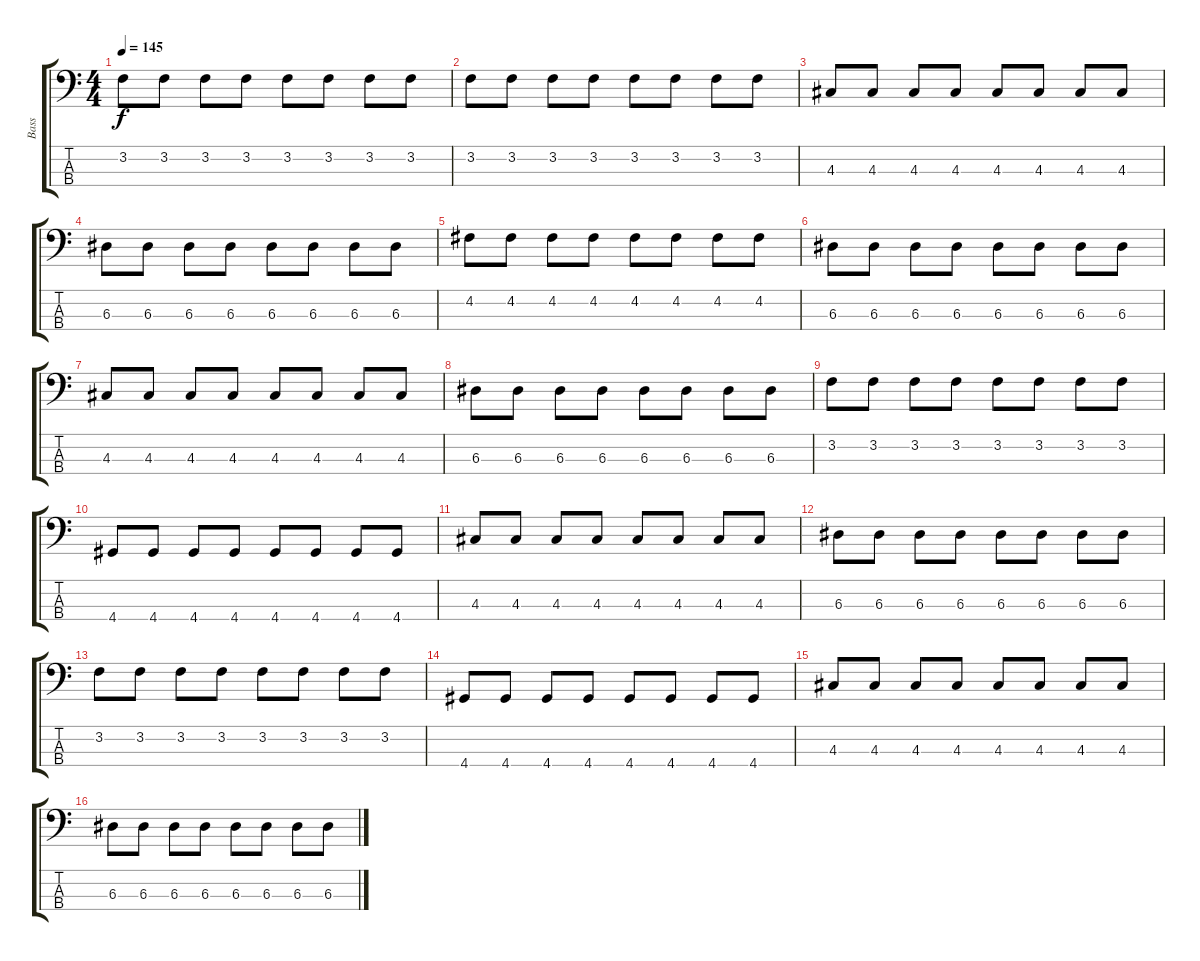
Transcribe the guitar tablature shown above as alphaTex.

\track ("Bass" "Bass") {instrument electricbassfinger}
\staff {score tabs}
\tuning (G2 D2 A1 E1) {hide}
\ts (4 4)
\tempo 145
\clef f4
\ks c
3.2.8{dy f} 3.2.8 3.2.8 3.2.8 3.2.8 3.2.8 3.2.8 3.2.8 |
3.2.8 3.2.8 3.2.8 3.2.8 3.2.8 3.2.8 3.2.8 3.2.8 |
4.3.8 4.3.8 4.3.8 4.3.8 4.3.8 4.3.8 4.3.8 4.3.8 |
6.3.8 6.3.8 6.3.8 6.3.8 6.3.8 6.3.8 6.3.8 6.3.8 |
4.2.8 4.2.8 4.2.8 4.2.8 4.2.8 4.2.8 4.2.8 4.2.8 |
6.3.8 6.3.8 6.3.8 6.3.8 6.3.8 6.3.8 6.3.8 6.3.8 |
4.3.8 4.3.8 4.3.8 4.3.8 4.3.8 4.3.8 4.3.8 4.3.8 |
6.3.8 6.3.8 6.3.8 6.3.8 6.3.8 6.3.8 6.3.8 6.3.8 |
3.2.8 3.2.8 3.2.8 3.2.8 3.2.8 3.2.8 3.2.8 3.2.8 |
4.4.8 4.4.8 4.4.8 4.4.8 4.4.8 4.4.8 4.4.8 4.4.8 |
4.3.8 4.3.8 4.3.8 4.3.8 4.3.8 4.3.8 4.3.8 4.3.8 |
6.3.8 6.3.8 6.3.8 6.3.8 6.3.8 6.3.8 6.3.8 6.3.8 |
3.2.8 3.2.8 3.2.8 3.2.8 3.2.8 3.2.8 3.2.8 3.2.8 |
4.4.8 4.4.8 4.4.8 4.4.8 4.4.8 4.4.8 4.4.8 4.4.8 |
4.3.8 4.3.8 4.3.8 4.3.8 4.3.8 4.3.8 4.3.8 4.3.8 |
6.3.8 6.3.8 6.3.8 6.3.8 6.3.8 6.3.8 6.3.8 6.3.8
